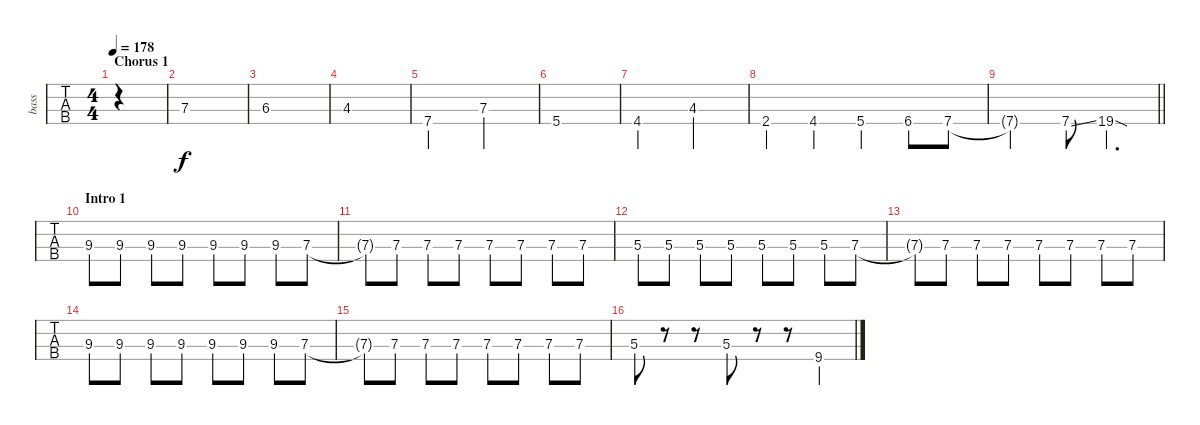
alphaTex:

\track ("bass" "bass") {instrument electricbassfinger}
\staff {tabs}
\tuning (G2 D2 A1 E1) {hide}
\ts (4 4)
\section ("" "Chorus 1")
\tempo 178
\clef f4
\ks e
|
7.3.1 |
6.3.1 |
4.3.1 |
7.4.2 7.3.2 |
5.4.1 |
4.4.2 4.3.2 |
2.4.4 4.4.4 5.4.4 6.4.8 7.4.8 |
\barLineRight lightlight
\ks d
7.4{t}.2 7.4{ss}.8 19.4{sod}.4{d} |
\section ("" "Intro 1")
9.3.8 9.3.8 9.3.8 9.3.8 9.3.8 9.3.8 9.3.8 7.3.8 |
7.3{t}.8 7.3.8 7.3.8 7.3.8 7.3.8 7.3.8 7.3.8 7.3.8 |
5.3.8 5.3.8 5.3.8 5.3.8 5.3.8 5.3.8 5.3.8 7.3.8 |
7.3{t}.8 7.3.8 7.3.8 7.3.8 7.3.8 7.3.8 7.3.8 7.3.8 |
9.3.8 9.3.8 9.3.8 9.3.8 9.3.8 9.3.8 9.3.8 7.3.8 |
7.3{t}.8 7.3.8 7.3.8 7.3.8 7.3.8 7.3.8 7.3.8 7.3.8 |
5.3.8 r.8 r.8 5.3.8 r.8 r.8 9.4.4
